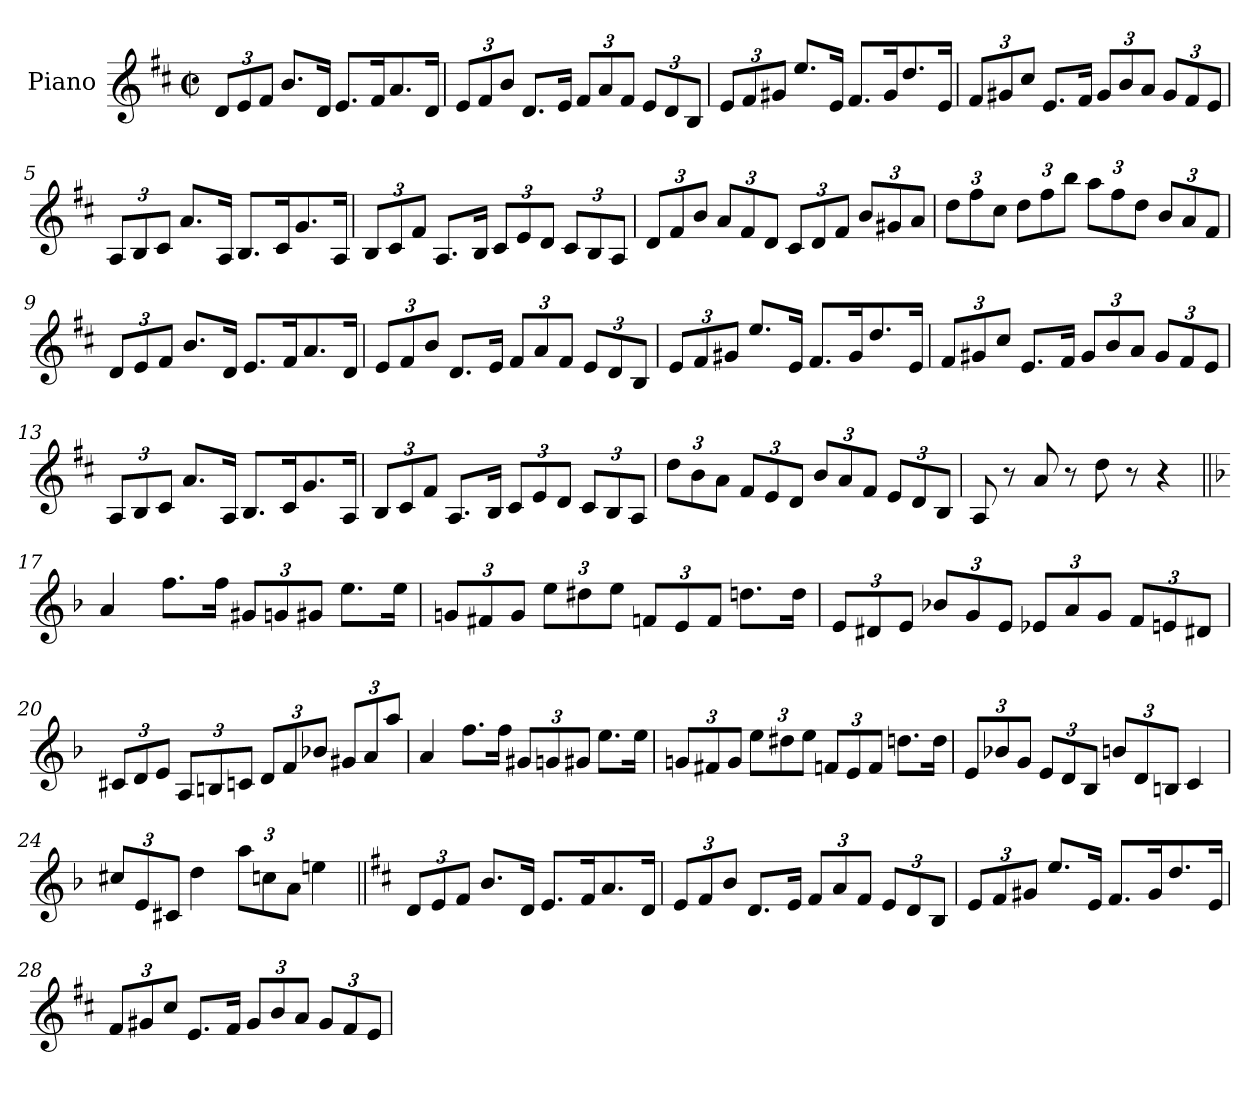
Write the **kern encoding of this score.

**kern	**text
*part1	*part1
*staff1	*staff1
*I"Piano	*
*I'Pno.	*
*clefG2	*
*k[f#c#]	*
*D:	*
*M2/2	*
*met(c|)	*
*Xbrackettup	*
=1	=1
12d/L	.
12e/	.
12f#/J	.
8.b/L	.
16d/Jk	.
8.e/L	.
16f#/K	.
8.a/	.
16d/Jk	.
=2	=2
12e/L	.
12f#/	.
12b/J	.
8.d/L	.
16e/Jk	.
12f#/L	.
12a/	.
12f#/J	.
12e/L	.
12d/	.
12B/J	.
=3	=3
12e/L	.
12f#/	.
12g#X/J	.
8.ee/L	.
16e/Jk	.
8.f#/L	.
16g#/K	.
8.dd/	.
16e/Jk	.
!!LO:LB:g=z
=4	=4
12f#/L	.
12g#X/	.
12cc#/J	.
8.e/L	.
16f#/Jk	.
12g#/L	.
12b/	.
12a/J	.
12g#/L	.
12f#/	.
12e/J	.
=5	=5
12A/L	.
12B/	.
12c#/J	.
8.a/L	.
16A/Jk	.
8.B/L	.
16c#/K	.
8.g/	.
16A/Jk	.
=6	=6
12B/L	.
12c#/	.
12f#/J	.
8.A/L	.
16B/Jk	.
12c#/L	.
12e/	.
12d/J	.
12c#/L	.
12B/	.
12A/J	.
!!LO:LB:g=z
=7	=7
12d/L	.
12f#/	.
12b/J	.
12a/L	.
12f#/	.
12d/J	.
12c#/L	.
12d/	.
12f#/J	.
12b/L	.
12g#X/	.
12a/J	.
=8	=8
12dd\L	.
12ff#\	.
12cc#\J	.
12dd\L	.
12ff#\	.
12bb\J	.
12aa\L	.
12ff#\	.
12dd\J	.
12b/L	.
12a/	.
12f#/J	.
=9	=9
12d/L	.
12e/	.
12f#/J	.
8.b/L	.
16d/Jk	.
8.e/L	.
16f#/K	.
8.a/	.
16d/Jk	.
!!LO:LB:g=z
=10	=10
12e/L	.
12f#/	.
12b/J	.
8.d/L	.
16e/Jk	.
12f#/L	.
12a/	.
12f#/J	.
12e/L	.
12d/	.
12B/J	.
=11	=11
12e/L	.
12f#/	.
12g#X/J	.
8.ee/L	.
16e/Jk	.
8.f#/L	.
16g#/K	.
8.dd/	.
16e/Jk	.
=12	=12
12f#/L	.
12g#X/	.
12cc#/J	.
8.e/L	.
16f#/Jk	.
12g#/L	.
12b/	.
12a/J	.
12g#/L	.
12f#/	.
12e/J	.
!!LO:LB:g=z
=13	=13
12A/L	.
12B/	.
12c#/J	.
8.a/L	.
16A/Jk	.
8.B/L	.
16c#/K	.
8.g/	.
16A/Jk	.
=14	=14
12B/L	.
12c#/	.
12f#/J	.
8.A/L	.
16B/Jk	.
12c#/L	.
12e/	.
12d/J	.
12c#/L	.
12B/	.
12A/J	.
=15	=15
12dd\L	.
12b\	.
12a\J	.
12f#/L	.
12e/	.
12d/J	.
12b/L	.
12a/	.
12f#/J	.
12e/L	.
12d/	.
12B/J	.
=16	=16
8A/	.
8r	.
8a/	.
8r	.
8dd\	.
8r	.
4r	.
!!LO:LB:g=z
=17||	=17||
*k[b-]	*
*F:	*
4a/	.
8.ff\L	.
16ff\Jk	.
12g#X/L	.
12gn/	.
12g#X/J	.
8.ee\L	.
16ee\Jk	.
=18	=18
12gn/L	.
12f#X/	.
12g/J	.
12ee\L	.
12dd#X\	.
12ee\J	.
12fn/L	.
12e/	.
12f/J	.
8.ddn\L	.
16dd\Jk	.
=19	=19
12e/L	.
12d#X/	.
12e/J	.
12b-X/L	.
12g/	.
12e/J	.
12e-X/L	.
12a/	.
12g/J	.
12f/L	.
12en/	.
12d#X/J	.
!!LO:LB:g=z
=20	=20
12c#X/L	.
12d/	.
12e/J	.
12A/L	.
12Bn/	.
12cn/J	.
12d/L	.
12f/	.
12b-X/J	.
12g#X/L	.
12a/	.
12aa/J	.
=21	=21
4a/	.
8.ff\L	.
16ff\Jk	.
12g#X/L	.
12gn/	.
12g#X/J	.
8.ee\L	.
16ee\Jk	.
=22	=22
12gn/L	.
12f#X/	.
12g/J	.
12ee\L	.
12dd#X\	.
12ee\J	.
12fn/L	.
12e/	.
12f/J	.
8.ddn\L	.
16dd\Jk	.
!!LO:LB:g=z
=23	=23
12e/L	.
12b-X/	.
12g/J	.
12e/L	.
12d/	.
12B-/J	.
12bn/L	.
12d/	.
12Bn/J	.
4c/	.
=24	=24
12cc#X/L	.
12e/	.
12c#X/J	.
4dd\	.
12aa\L	.
12ccn\	.
12a\J	.
4een\	.
=25||	=25||
*k[f#c#]	*
*D:	*
12d/L	.
12e/	.
12f#/J	.
8.b/L	.
16d/Jk	.
8.e/L	.
16f#/K	.
8.a/	.
16d/Jk	.
!!LO:LB:g=z
=26	=26
12e/L	.
12f#/	.
12b/J	.
8.d/L	.
16e/Jk	.
12f#/L	.
12a/	.
12f#/J	.
12e/L	.
12d/	.
12B/J	.
=27	=27
12e/L	.
12f#/	.
12g#X/J	.
8.ee/L	.
16e/Jk	.
8.f#/L	.
16g#/K	.
8.dd/	.
16e/Jk	.
=28	=28
12f#/L	.
12g#X/	.
12cc#/J	.
8.e/L	.
16f#/Jk	.
12g#/L	.
12b/	.
12a/J	.
12g#/L	.
12f#/	.
12e/J	.
=	=
*-	*-
